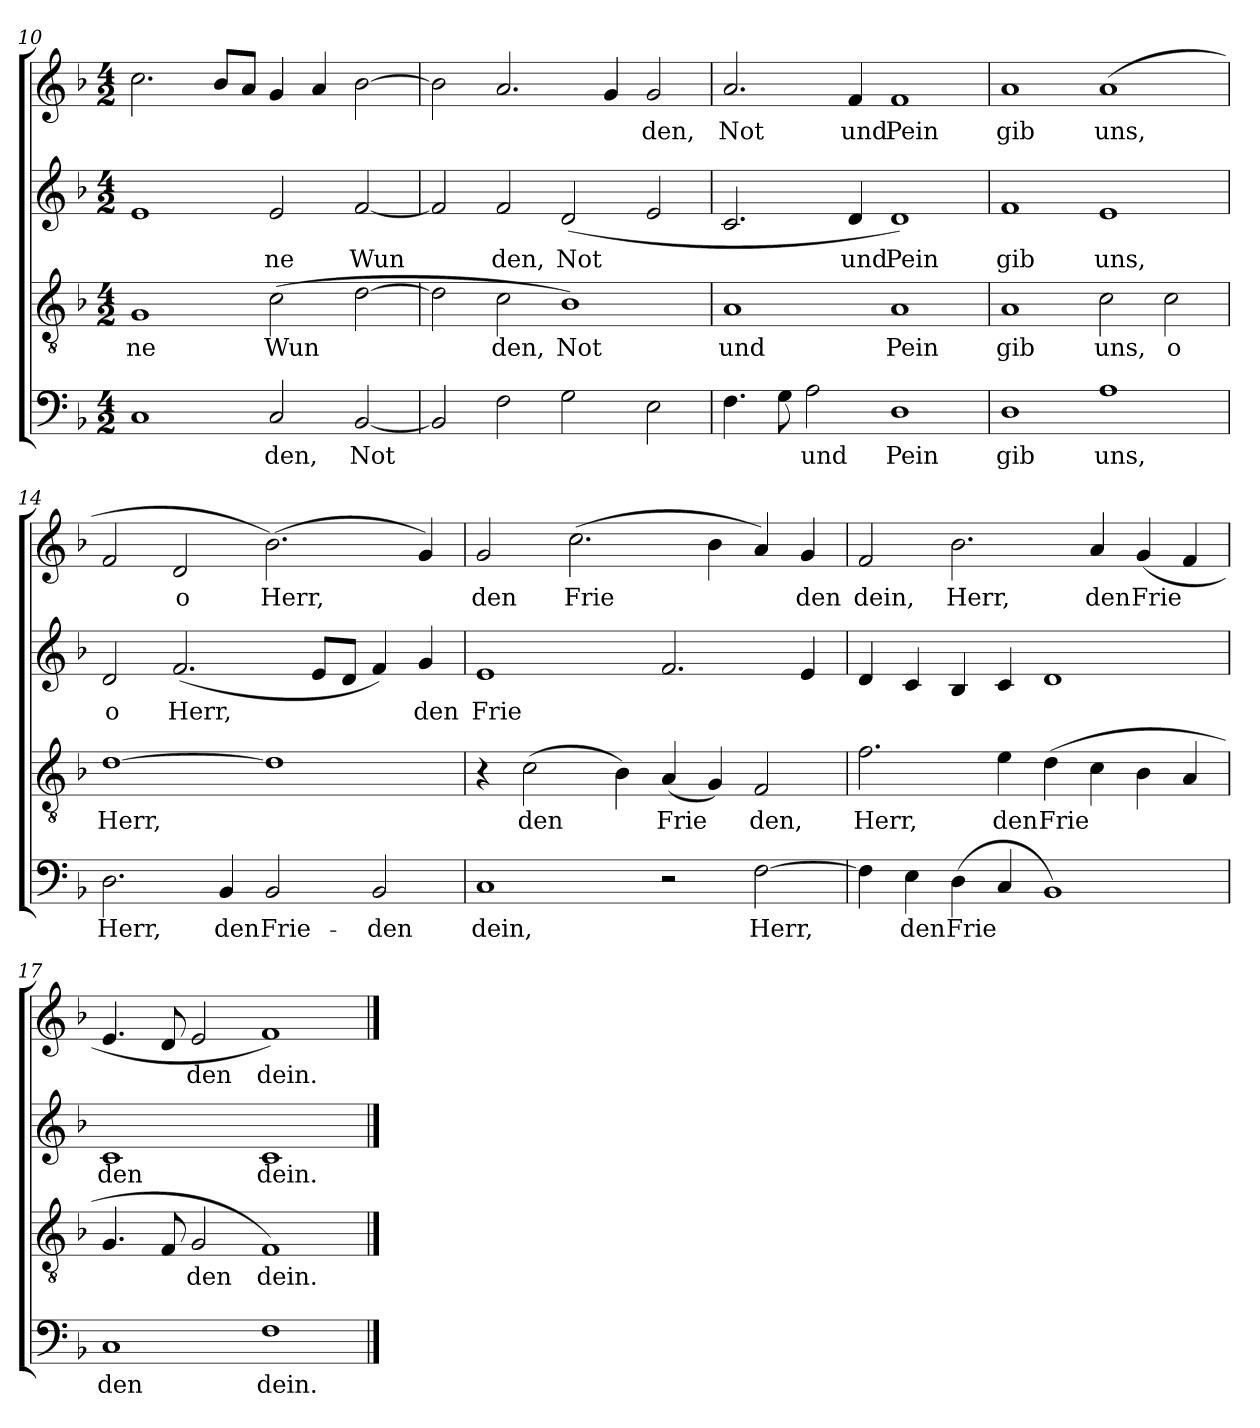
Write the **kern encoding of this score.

**kern	**text	**kern	**text	**kern	**text	**kern	**text
*part4	*part4	*part3	*part3	*part2	*part2	*part1	*part1
*staff4	*staff4	*staff3	*staff3	*staff2	*staff2	*staff1	*staff1
*clefF4	*	*clefGv2	*	*clefG2	*	*clefG2	*
*k[b-]	*	*k[b-]	*	*k[b-]	*	*k[b-]	*
*F:	*	*F:	*	*F:	*	*F:	*
*M4/2	*	*M4/2	*	*M4/2	*	*M4/2	*
=10	=10	=10	=10	=10	=10	=10	=10
!	!	!	!LO:LY:b	!	!	!	!
1C	.	1G	ne	1e	.	2.cc\	.
.	.	.	.	.	.	8b-/L	.
.	.	.	.	.	.	8a/J	.
!	!LO:LY:b	!	!LO:LY:b	!	!LO:LY:b	!	!
2C/	den,	(>2c\	Wun	2e/	ne	4g/	.
.	.	.	.	.	.	4a/	.
!	!LO:LY:b	!	!	!	!LO:LY:b	!	!
[2BB-/	Not	[2d\	.	[2f/	Wun	[2b-\	.
=11	=11	=11	=11	=11	=11	=11	=11
2BB-/]	.	2d\]	.	2f/]	.	2b-\]	.
!	!	!	!LO:LY:b	!	!LO:LY:b	!	!
2F\	.	2c\	den,	2f/	den,	2.a/	.
!	!	!	!LO:LY:b	!	!LO:LY:b	!	!
2G\	.	1B-)	Not	(<2d/	Not	.	.
.	.	.	.	.	.	4g/	.
!	!	!	!	!	!	!	!LO:LY:b
2E\	.	.	.	2e/	.	2g/	den,
=12	=12	=12	=12	=12	=12	=12	=12
!	!	!	!LO:LY:b	!	!	!	!LO:LY:b
4.F\	.	1A	und	2.c/	.	2.a/	Not
8G\	.	.	.	.	.	.	.
!	!LO:LY:b	!	!	!	!	!	!
2A\	und	.	.	.	.	.	.
!	!	!	!	!	!LO:LY:b	!	!LO:LY:b
.	.	.	.	4d/	und	4f/	und
!	!LO:LY:b	!	!LO:LY:b	!	!LO:LY:b	!	!LO:LY:b
1D	Pein	1A	Pein	1d)	Pein	1f	Pein
!!LO:LB:g=z
=13	=13	=13	=13	=13	=13	=13	=13
!	!LO:LY:b	!	!LO:LY:b	!	!LO:LY:b	!	!LO:LY:b
1D	gib	1A	gib	1f	gib	1a	gib
!	!LO:LY:b	!	!LO:LY:b	!	!LO:LY:b	!	!LO:LY:b
1A	uns,	2c\	uns,	1e	uns,	(<1a	uns,
!	!	!	!LO:LY:b	!	!	!	!
.	.	2c\	o	.	.	.	.
=14	=14	=14	=14	=14	=14	=14	=14
!	!LO:LY:b	!	!LO:LY:b	!	!LO:LY:b	!	!
2.D\	Herr,	[1d	Herr,	2d/	o	2f/	.
!	!	!	!	!	!LO:LY:b	!	!LO:LY:b
.	.	.	.	(<2.f/	Herr,	2d/	o
!	!LO:LY:b	!	!	!	!	!	!
4BB-/	den	.	.	.	.	.	.
!	!LO:LY:b	!	!	!	!	!	!LO:LY:b
2BB-/	Frie-	1d]	.	.	.	(<2.b-\)	Herr,
.	.	.	.	8e/L	.	.	.
.	.	.	.	8d/J	.	.	.
!	!LO:LY:b	!	!	!	!	!	!
2BB-/	-den	.	.	4f/)	.	.	.
!	!	!	!	!	!LO:LY:b	!	!
.	.	.	.	4g/	den	4g/)	.
=15	=15	=15	=15	=15	=15	=15	=15
!	!LO:LY:b	!	!	!	!LO:LY:b	!	!LO:LY:b
1C	dein,	4r	.	1e	Frie	2g/	den
!	!	!	!LO:LY:b	!	!	!	!
.	.	(>2c\	den	.	.	.	.
!	!	!	!	!	!	!	!LO:LY:b
.	.	.	.	.	.	(>2.cc\	Frie
.	.	4B-\)	.	.	.	.	.
!	!	!	!LO:LY:b	!	!	!	!
2r	.	(<4A/	Frie	2.f/	.	.	.
.	.	4G/)	.	.	.	4b-\	.
!	!LO:LY:b	!	!LO:LY:b	!	!	!	!
[2F\	Herr,	2F/	den,	.	.	4a/)	.
!	!	!	!	!	!	!	!LO:LY:b
.	.	.	.	4e/	.	4g/	den
=16	=16	=16	=16	=16	=16	=16	=16
!	!	!	!LO:LY:b	!	!	!	!LO:LY:b
4F\]	.	2.f\	Herr,	4d/	.	2f/	dein,
!	!LO:LY:b	!	!	!	!	!	!
4E\	den	.	.	4c/	.	.	.
!	!LO:LY:b	!	!	!	!	!	!LO:LY:b
(<4D\	Frie	.	.	4B-/	.	2.b-\	Herr,
!	!	!	!LO:LY:b	!	!	!	!
4C/	.	4e\	den	4c/	.	.	.
!	!	!	!LO:LY:b	!	!	!	!
1BB-)	.	(>4d\	Frie	1d	.	.	.
!	!	!	!	!	!	!	!LO:LY:b
.	.	4c\	.	.	.	4a/	den
!	!	!	!	!	!	!	!LO:LY:b
.	.	4B-\	.	.	.	(<4g/	Frie
.	.	4A/	.	.	.	4f/	.
=17	=17	=17	=17	=17	=17	=17	=17
!	!LO:LY:b	!	!	!	!LO:LY:b	!	!
1C	den	4.G/	.	1c	den	4.e/	.
.	.	8F/	.	.	.	8d/	.
!	!	!	!LO:LY:b	!	!	!	!LO:LY:b
.	.	2G/	den	.	.	2e/	den
!	!LO:LY:b	!	!LO:LY:b	!	!LO:LY:b	!	!LO:LY:b
1F	dein.	1F)	dein.	1c	dein.	1f)	dein.
==	==	==	==	==	==	==	==
*-	*-	*-	*-	*-	*-	*-	*-
